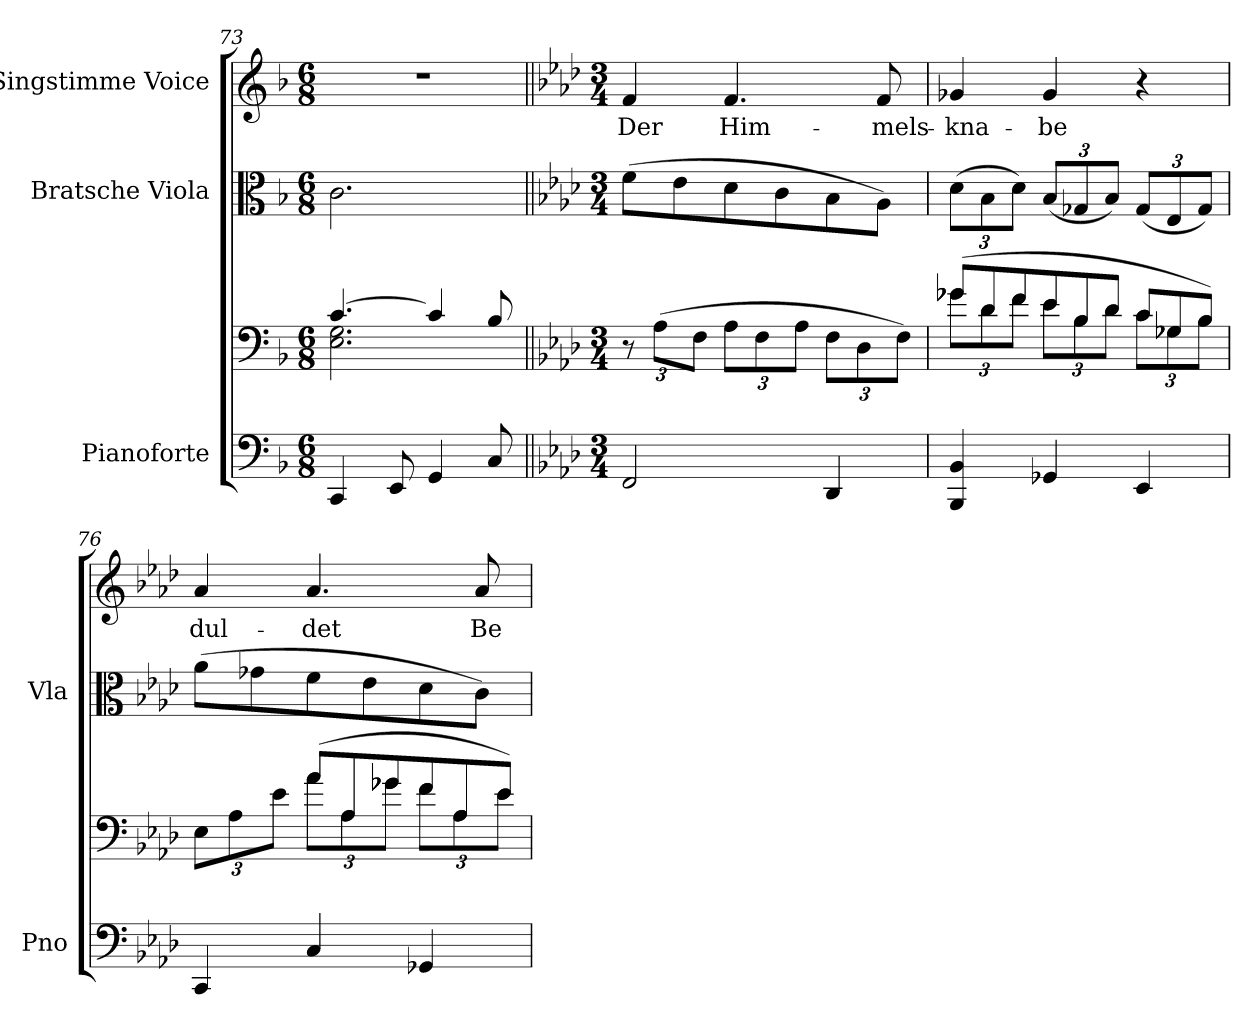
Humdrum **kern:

**kern	**kern	**dynam	**kern	**dynam	**kern	**text
*part3	*part3	*part3	*part2	*part2	*part1	*part1
*staff4	*staff3	*staff3/4	*staff2	*staff2	*staff1	*staff1
*I"Pianoforte	*	*	*I"Bratsche Viola	*	*I"Singstimme Voice	*
*I'Pno	*	*	*I'Vla	*	*	*
*clefF4	*clefF4	*	*clefC3	*	*clefG2	*
*k[b-]	*k[b-]	*	*k[b-]	*	*k[b-]	*
*M6/8	*M6/8	*	*M6/8	*	*M6/8	*
=73	=73	=73	=73	=73	=73	=73
*	*^	*	*	*	*	*
4CC/	[4.c/	2.E\ 2.G\	.	2.c\	.	2.r	.
8EE/	.	.	.	.	.	.	.
4GG/	4c/]	.	.	.	.	.	.
8C/	8B-/	.	.	.	.	.	.
!!LO:PB:g=z
=74||	=74||	=74||	=74||	=74||	=74||	=74||	=74||
*k[b-e-a-d-]	*k[b-e-a-d-]	*	*	*k[b-e-a-d-]	*	*k[b-e-a-d-]	*
*M3/4	*M3/4	*	*	*M3/4	*	*M3/4	*
*	*Xbrackettup	*	*	*	*	*	*
!	!	!	!	!	!LO:DY:b	!	!LO:LY:b
!	!	!	!	!	!LO:DY:n=1:b	!	!
2FF/	12r	8ryy	.	(8f\L	p other-dynamics	4f/	Der
.	(12A-\L	.	.	.	.	.	.
!	!	!	!LO:DY:a	!	!	!	!
!	!	!	!LO:DY:n=1:a	!	!	!	!
.	.	2ryy	p other-dynamics	8e-\	.	.	.
.	12F\J	.	.	.	.	.	.
*	*brackettup	*	*	*	*	*	*
!	!	!	!	!	!	!	!LO:LY:b
.	12A-\L	.	.	8d-\	.	4.f/	Him-
.	12F\	.	.	.	.	.	.
.	.	.	.	8c\	.	.	.
.	12A-\J	.	.	.	.	.	.
4DD-/	12F\L	.	.	8B-\	.	.	.
.	12D-\	.	.	.	.	.	.
!	!	!	!	!	!	!	!LO:LY:b
.	.	8ryy	.	8A-\J)	.	8f/	-mels-
.	12F\J)	.	.	.	.	.	.
=75	=75	=75	=75	=75	=75	=75	=75
*	*Xtuplet	*tuplet	*	*	*	*	*
*	*	*Xbrackettup	*	*	*	*	*
!	!	!	!	!	!	!	!LO:LY:b
4BBB-/ 4BB-/	(12g-X/L	12g-\L	.	(12d-\L	.	4g-X/	-kna-
.	12d-	12d-\	.	12B-\	.	.	.
.	12f/	12f\J	.	12d-\J)	.	.	.
*	*Xtuplet	*tuplet	*	*Xbrackettup	*	*	*
!	!	!	!	!	!	!	!LO:LY:b
4GG-X/	12e-/	12e-\L	.	(>12B-/L	.	4g-/	-be
.	12B-	12B-\	.	12G-X/	.	.	.
.	12d-/J	12d-\J	.	12B-/J)	.	.	.
*	*Xtuplet	*tuplet	*	*	*	*	*
4EE-/	12c/L	12c\L	.	(>12G-/L	.	4r	.
.	12G-X	12G-\	.	12E-/	.	.	.
.	12B-/J)	12B-\J	.	12G-/J)	.	.	.
=76	=76	=76	=76	=76	=76	=76	=76
*	*brackettup	*	*	*	*	*	*
!	!	!	!	!	!	!	!LO:LY:b
4CC/	12E-\L	4ryy	.	(8a-\L	.	4a-/	dul-
.	12A-\	.	.	.	.	.	.
.	.	.	.	8g-X\	.	.	.
.	12e-\J	.	.	.	.	.	.
*	*Xtuplet	*tuplet	*	*	*	*	*
*	*	*Xbrackettup	*	*	*	*	*
!	!	!	!	!	!	!	!LO:LY:b
4C/	(12a-/L	12a-\L	.	8f\	.	4.a-/	-det
.	12A-	12A-\	.	.	.	.	.
.	.	.	.	8e-\	.	.	.
.	12g-X/	12g-\J	.	.	.	.	.
*	*Xtuplet	*tuplet	*	*	*	*	*
4GG-X/	12f/	12f\L	.	8d-\	.	.	.
.	12A-	12A-\	.	.	.	.	.
!	!	!	!	!	!	!	!LO:LY:b
.	.	.	.	8c\J)	.	8a-/	Be-
.	12e-/J)	12e-\J	.	.	.	.	.
*	*v	*v	*	*	*	*	*
=	=	=	=	=	=	=
*-	*-	*-	*-	*-	*-	*-
